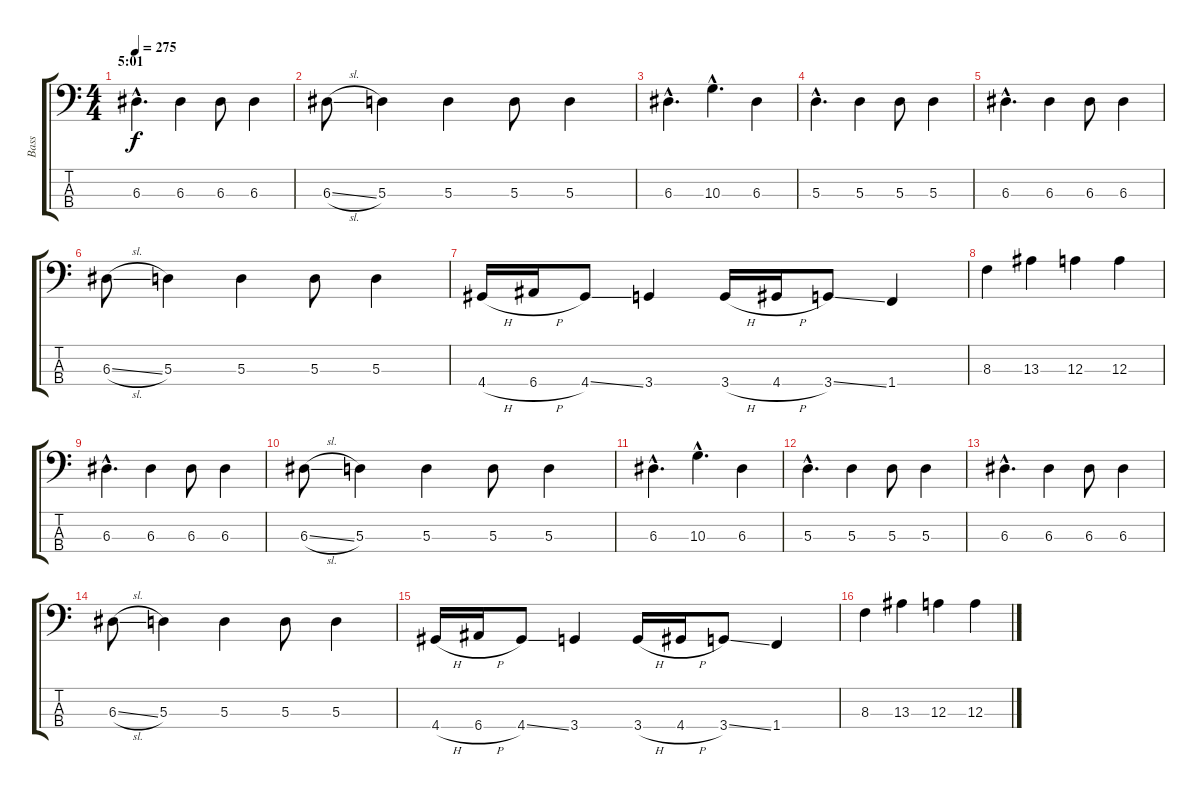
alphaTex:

\track ("Bass" "Bass") {instrument electricbasspick}
\staff {score tabs}
\tuning (G2 D2 A1 E1) {hide}
\ts (4 4)
\section ("" "5:01")
\tempo 275
\clef f4
\ks c
6.3{hac}.4{d dy f} 6.3.4 6.3.8 6.3.4 |
6.3{sl}.8 5.3.4 5.3.4 5.3.8 5.3.4 |
6.3{hac}.4{d} 10.3{hac}.4{d} 6.3.4 |
5.3{hac}.4{d} 5.3.4 5.3.8 5.3.4 |
6.3{hac}.4{d} 6.3.4 6.3.8 6.3.4 |
6.3{sl}.8 5.3.4 5.3.4 5.3.8 5.3.4 |
4.4{h}.16 6.4{h}.16 4.4{ss}.8 3.4.4 3.4{h}.16 4.4{h}.16 3.4{ss}.8 1.4.4 |
8.3.4 13.3.4 12.3.4 12.3.4 |
6.3{hac}.4{d} 6.3.4 6.3.8 6.3.4 |
6.3{sl}.8 5.3.4 5.3.4 5.3.8 5.3.4 |
6.3{hac}.4{d} 10.3{hac}.4{d} 6.3.4 |
5.3{hac}.4{d} 5.3.4 5.3.8 5.3.4 |
6.3{hac}.4{d} 6.3.4 6.3.8 6.3.4 |
6.3{sl}.8 5.3.4 5.3.4 5.3.8 5.3.4 |
4.4{h}.16 6.4{h}.16 4.4{ss}.8 3.4.4 3.4{h}.16 4.4{h}.16 3.4{ss}.8 1.4.4 |
8.3.4 13.3.4 12.3.4 12.3.4
